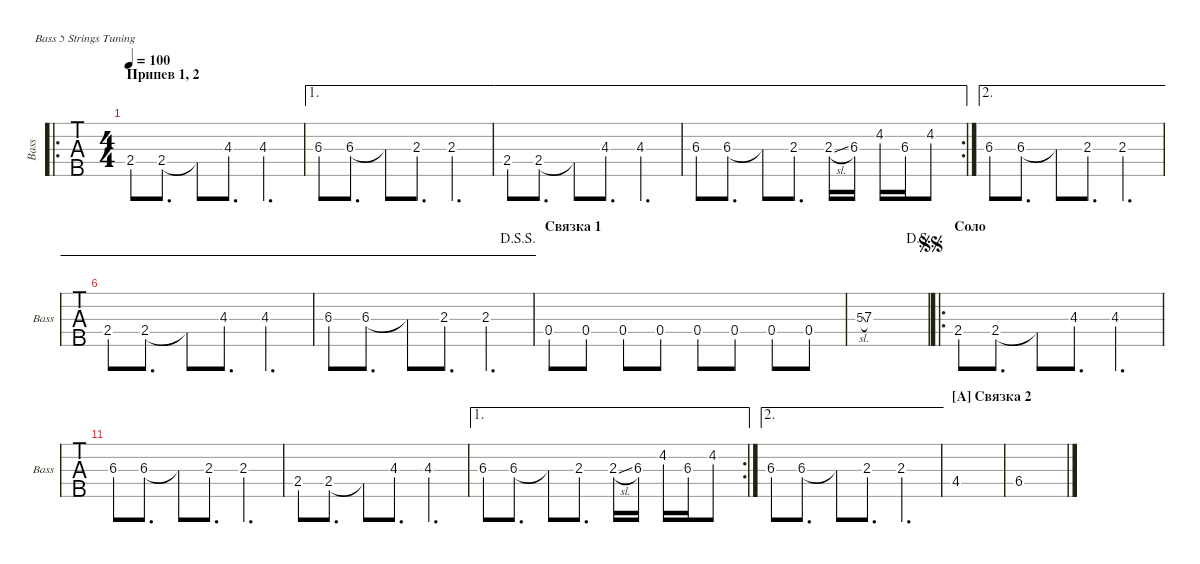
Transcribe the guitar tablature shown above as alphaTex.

\defaultSystemsLayout 4
\hideDynamics
\bracketExtendMode groupsimilarinstruments
\singleTrackTrackNamePolicy allsystems
\multiTrackTrackNamePolicy allsystems
\otherSystemsTrackNameOrientation horizontal
\defaultBarNumberDisplay FirstOfSystem
\track ("Bass" "Bass") {instrument electricbassfinger}
\staff {tabs}
\tuning (G2 D2 A1 E1 B0)
\ro
\ts (4 4)
\section ("" "Припев 1, 2")
\tempo 100
\clef f4
\ks f#minor
2.4{st}.8{dy f} 2.4.8{d} 2.4{t}.8 4.3{st}.8{d} 4.3.4{d} |
\ae 1
6.3{st}.8 6.3.8{d} 6.3{t}.8 2.3{st}.8{d} 2.3.4{d} |
\ae 1
2.4{st}.8 2.4.8{d} 2.4{t}.8 4.3{st}.8{d} 4.3.4{d} |
\ae 1
\rc 2
6.3{st}.8 6.3.8{d} 6.3{t}.8 2.3{st}.8{d} 2.3{sl}.16 6.3.16 4.2.16 6.3.16 4.2.8 |
\ae 2
6.3{st}.8 6.3.8{d} 6.3{t}.8 2.3{st}.8{d} 2.3.4{d} |
\ae 2
2.4{st}.8 2.4.8{d} 2.4{t}.8 4.3{st}.8{d} 4.3.4{d} |
\ae 2
\jump dalsegnosegno
6.3{st}.8 6.3.8{d} 6.3{t}.8 2.3{st}.8{d} 2.3.4{d} |
\section ("" "Связка 1")
0.4{st}.8 0.4{st}.8 0.4{st}.8 0.4{st}.8 0.4{st}.8 0.4{st}.8 0.4{st}.8 0.4{st}.8 |
\jump dalsegno
5.3{sl}.8{gr onbeat} 7.3.1 |
\ro
\section ("" "Соло")
\jump segnosegno
2.4{st}.8 2.4.8{d} 2.4{t}.8 4.3{st}.8{d} 4.3.4{d} |
6.3{st}.8 6.3.8{d} 6.3{t}.8 2.3{st}.8{d} 2.3.4{d} |
2.4{st}.8 2.4.8{d} 2.4{t}.8 4.3{st}.8{d} 4.3.4{d} |
\ae 1
\rc 2
6.3{st}.8 6.3.8{d} 6.3{t}.8 2.3{st}.8{d} 2.3{sl}.16 6.3.16 4.2.16 6.3.16 4.2.8 |
\ae 2
6.3{st}.8 6.3.8{d} 6.3{t}.8 2.3{st}.8{d} 2.3.4{d} |
\section ("A" "Связка 2")
4.4.1 |
6.4.1
